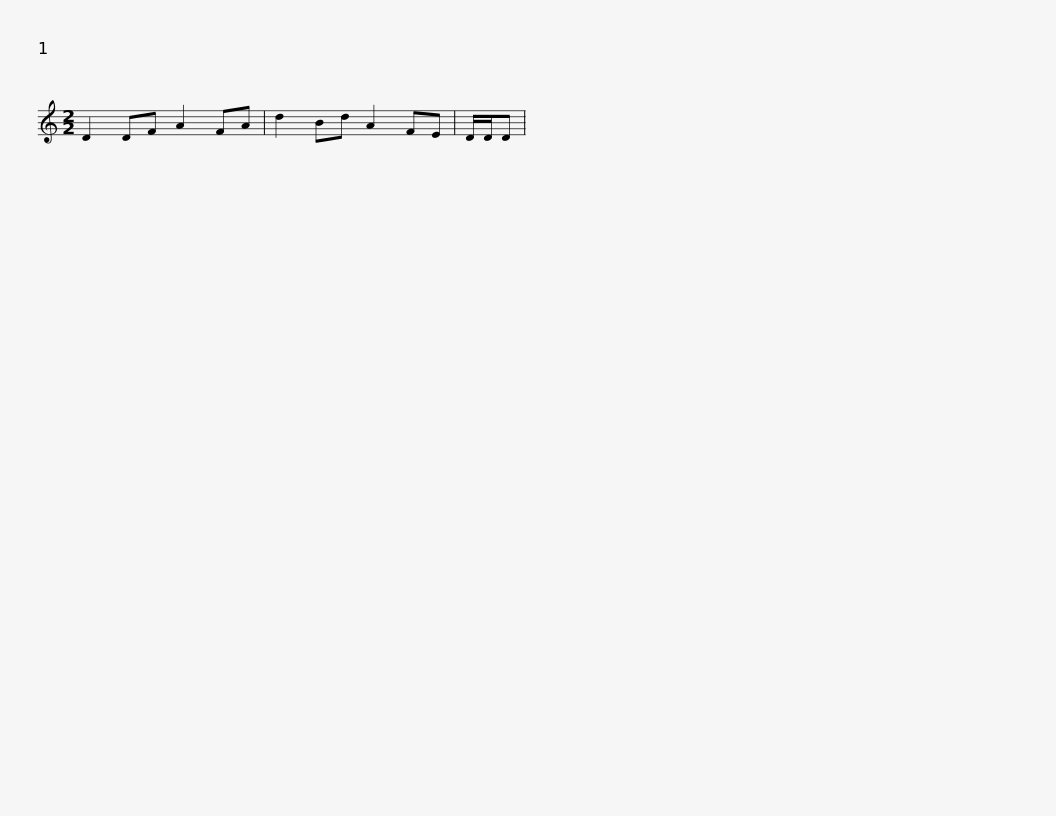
X:1
L:1/8
M:2/2
I:linebreak $
K:C
V:1 treble
V:1
 D2 DF A2 FA | d2 Bd A2 FE | D/D/D | %3
